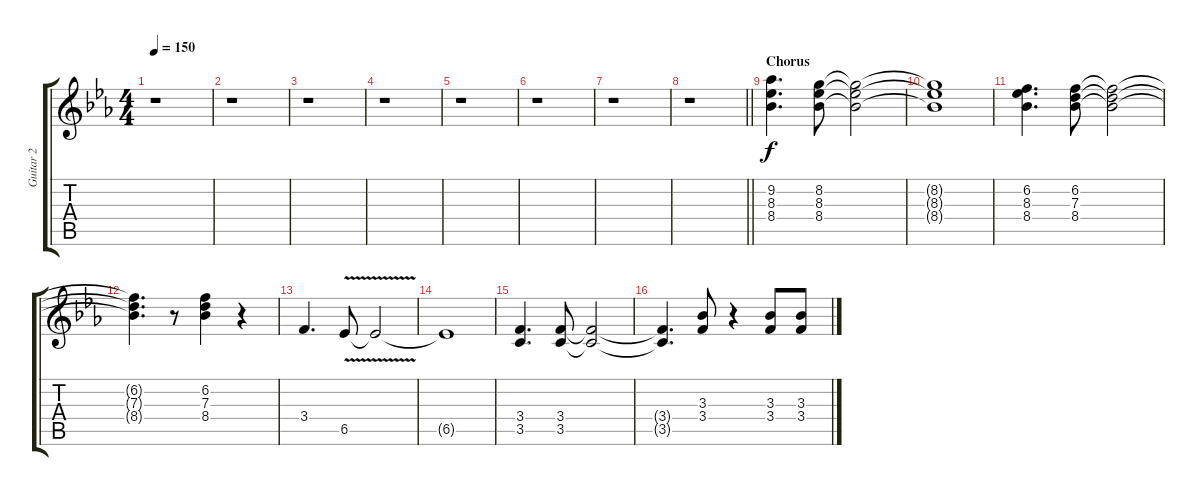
\track ("Guitar 2" "Guitar 2") {instrument overdrivenguitar}
\staff {score tabs}
\tuning (E4 B3 G3 D3 A2 E2) {hide}
\ts (4 4)
\tempo 150
\clef g2
\ks eb
r.1{dy f} |
r.1 |
r.1 |
r.1 |
r.1 |
r.1 |
r.1 |
\barLineRight lightlight
r.1 |
\section ("" "Chorus")
(9.2 8.3 8.4).4{d} (8.2 8.3 8.4).8 (8.2{t} 8.3{t} 8.4{t}).2 |
(8.2{t} 8.3{t} 8.4{t}).1 |
(6.2 8.3 8.4).4{d} (6.2 7.3 8.4).8 (6.2{t} 7.3{t} 8.4{t}).2 |
(6.2{t} 7.3{t} 8.4{t}).4{d} r.8 (6.2 7.3 8.4).4 r.4 |
3.4.4{d} 6.5{v}.8 6.5{t}.2 |
6.5{t}.1 |
(3.4 3.5).4{d} (3.4 3.5).8 (3.4{t} 3.5{t}).2 |
(3.4{t} 3.5{t}).4{d} (3.3 3.4).8 r.4 (3.3 3.4).8 (3.3 3.4).8
